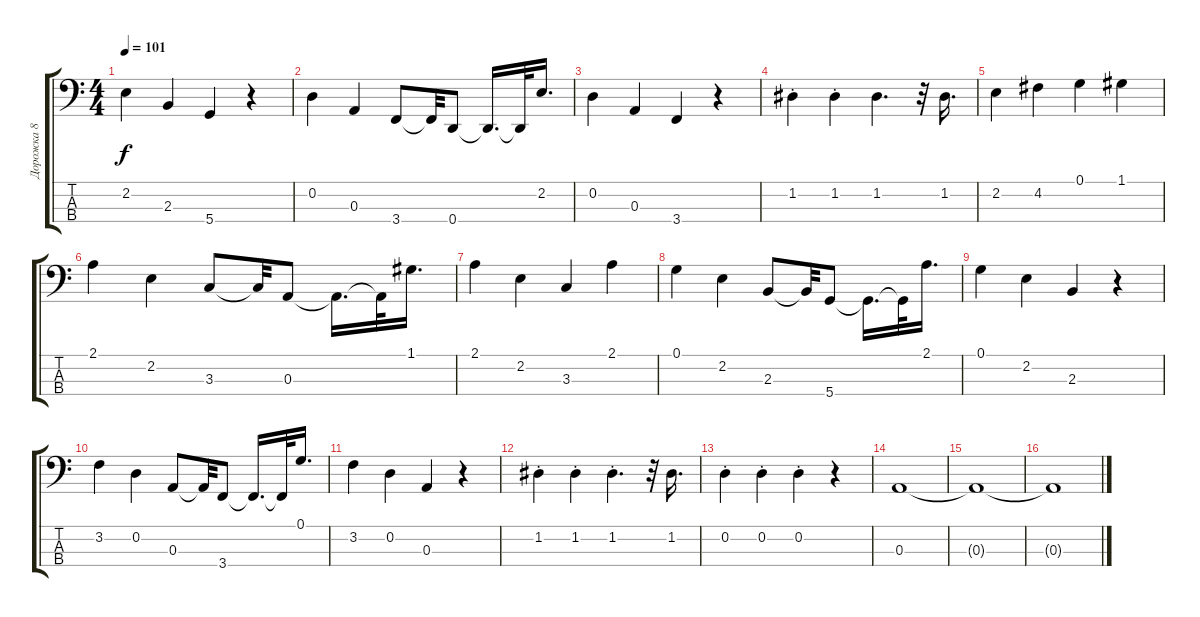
\track ("Дорожка 8" "Дорожка 8") {instrument electricbassfinger}
\staff {score tabs}
\tuning (G2 D2 A1 D1) {hide}
\ts (4 4)
\tempo 101
\clef f4
\ks c
2.2.4{dy f} 2.3.4 5.4.4 r.4 |
0.2.4 0.3.4 3.4.8 3.4{t}.32 0.4.8 0.4{t}.16{d} 0.4{t}.32 2.2.16{d} |
0.2.4 0.3.4 3.4.4 r.4 |
1.2{st}.4 1.2{st}.4 1.2.4{d} r.32 1.2.16{d} |
2.2.4 4.2.4 0.1.4 1.1.4 |
2.1.4 2.2.4 3.3.8 3.3{t}.32 0.3.8 0.3{t}.16{d} 0.3{t}.32 1.1.16{d} |
2.1.4 2.2.4 3.3.4 2.1.4 |
0.1.4 2.2.4 2.3.8 2.3{t}.32 5.4.8 5.4{t}.16{d} 5.4{t}.32 2.1.16{d} |
0.1.4 2.2.4 2.3.4 r.4 |
3.2.4 0.2.4 0.3.8 0.3{t}.32 3.4.8 3.4{t}.16{d} 3.4{t}.32 0.1.16{d} |
3.2.4 0.2.4 0.3.4 r.4 |
1.2{st}.4 1.2{st}.4 1.2{st}.4{d} r.32 1.2.16{d} |
0.2{st}.4 0.2{st}.4 0.2{st}.4 r.4 |
0.3.1 |
0.3{t}.1 |
0.3{t}.1
